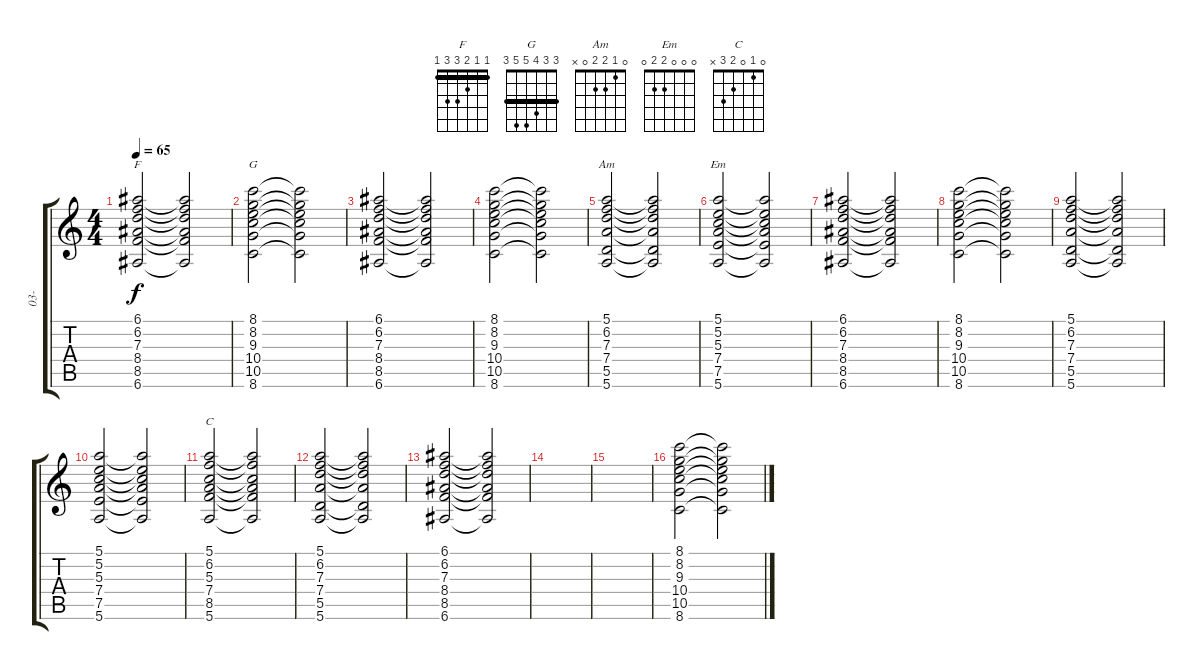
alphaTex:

\track ("03-" "03-") {instrument electricbassfinger}
\staff {score tabs}
\tuning (E4 B3 G3 D3 A2 E2) {hide}
\chord ("F" 1 1 2 3 3 1) {barre 1}
\chord ("G" 3 3 4 5 5 3) {barre 3}
\chord ("Am" 0 1 2 2 0 x)
\chord ("Em" 0 0 0 2 2 0)
\chord ("C" 0 1 0 2 3 x)
\ts (4 4)
\tempo 65
\clef g2
\ks c
(6.1 6.2 7.3 8.4 8.5 6.6).2{ch "F" dy f} (6.1{t} 6.2{t} 7.3{t} 8.4{t} 8.5{t} 6.6{t}).2 |
(8.1 8.2 9.3 10.4 10.5 8.6).2{ch "G"} (8.1{t} 8.2{t} 9.3{t} 10.4{t} 10.5{t} 8.6{t}).2 |
(6.1 6.2 7.3 8.4 8.5 6.6).2 (6.1{t} 6.2{t} 7.3{t} 8.4{t} 8.5{t} 6.6{t}).2 |
(8.1 8.2 9.3 10.4 10.5 8.6).2 (8.1{t} 8.2{t} 9.3{t} 10.4{t} 10.5{t} 8.6{t}).2 |
(5.1 6.2 7.3 7.4 5.5 5.6).2{ch "Am"} (5.1{t} 6.2{t} 7.3{t} 7.4{t} 5.5{t} 5.6{t}).2 |
(5.1 5.2 5.3 7.4 7.5 5.6).2{ch "Em"} (5.1{t} 5.2{t} 5.3{t} 7.4{t} 7.5{t} 5.6{t}).2 |
(6.1 6.2 7.3 8.4 8.5 6.6).2 (6.1{t} 6.2{t} 7.3{t} 8.4{t} 8.5{t} 6.6{t}).2 |
(8.1 8.2 9.3 10.4 10.5 8.6).2 (8.1{t} 8.2{t} 9.3{t} 10.4{t} 10.5{t} 8.6{t}).2 |
(5.1 6.2 7.3 7.4 5.5 5.6).2 (5.1{t} 6.2{t} 7.3{t} 7.4{t} 5.5{t} 5.6{t}).2 |
(5.1 5.2 5.3 7.4 7.5 5.6).2 (5.1{t} 5.2{t} 5.3{t} 7.4{t} 7.5{t} 5.6{t}).2 |
(5.1 6.2 5.3 7.4 8.5 5.6).2{ch "C"} (5.1{t} 6.2{t} 5.3{t} 7.4{t} 8.5{t} 5.6{t}).2 |
(5.1 6.2 7.3 7.4 5.5 5.6).2 (5.1{t} 6.2{t} 7.3{t} 7.4{t} 5.5{t} 5.6{t}).2 |
(6.1 6.2 7.3 8.4 8.5 6.6).2 (6.1{t} 6.2{t} 7.3{t} 8.4{t} 8.5{t} 6.6{t}).2 |
|
|
(8.1 8.2 9.3 10.4 10.5 8.6).2 (8.1{t} 8.2{t} 9.3{t} 10.4{t} 10.5{t} 8.6{t}).2
